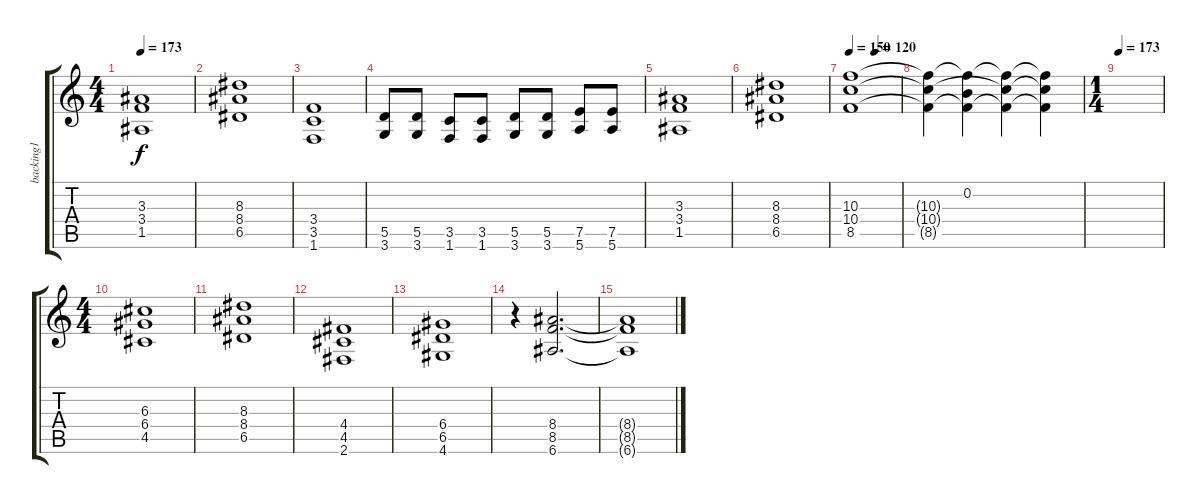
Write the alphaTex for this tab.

\track ("backing1" "backing1") {mute instrument overdrivenguitar}
\staff {score tabs}
\tuning (E4 B3 G3 D3 A2 E2) {hide}
\ts (4 4)
\tempo 173
\clef g2
\ks c
(3.3 3.4 1.5).1{dy f} |
(8.3 8.4 6.5).1 |
(3.4 3.5 1.6).1 |
(5.5 3.6).8 (5.5 3.6).8 (3.5 1.6).8 (3.5 1.6).8 (5.5 3.6).8 (5.5 3.6).8 (7.5 5.6).8 (7.5 5.6).8 |
(3.3 3.4 1.5).1 |
(8.3 8.4 6.5).1 |
\tempo 150
\tempo (120 0.5)
(10.3 10.4 8.5).1 |
(10.3{t} 10.4{t} 8.5{t}).4 (0.2 10.3{t} 8.5{t}).4 (10.3{t} 10.4{t} 8.5{t}).4 (10.3{t} 10.4{t} 8.5{t}).4 |
\ts (1 4)
\tempo 173
|
\ts (4 4)
(6.3 6.4 4.5).1 |
(8.3 8.4 6.5).1 |
(4.4 4.5 2.6).1 |
(6.4 6.5 4.6).1 |
r.4 (8.4 8.5 6.6).2{d} |
(8.4{t} 8.5{t} 6.6{t}).1
